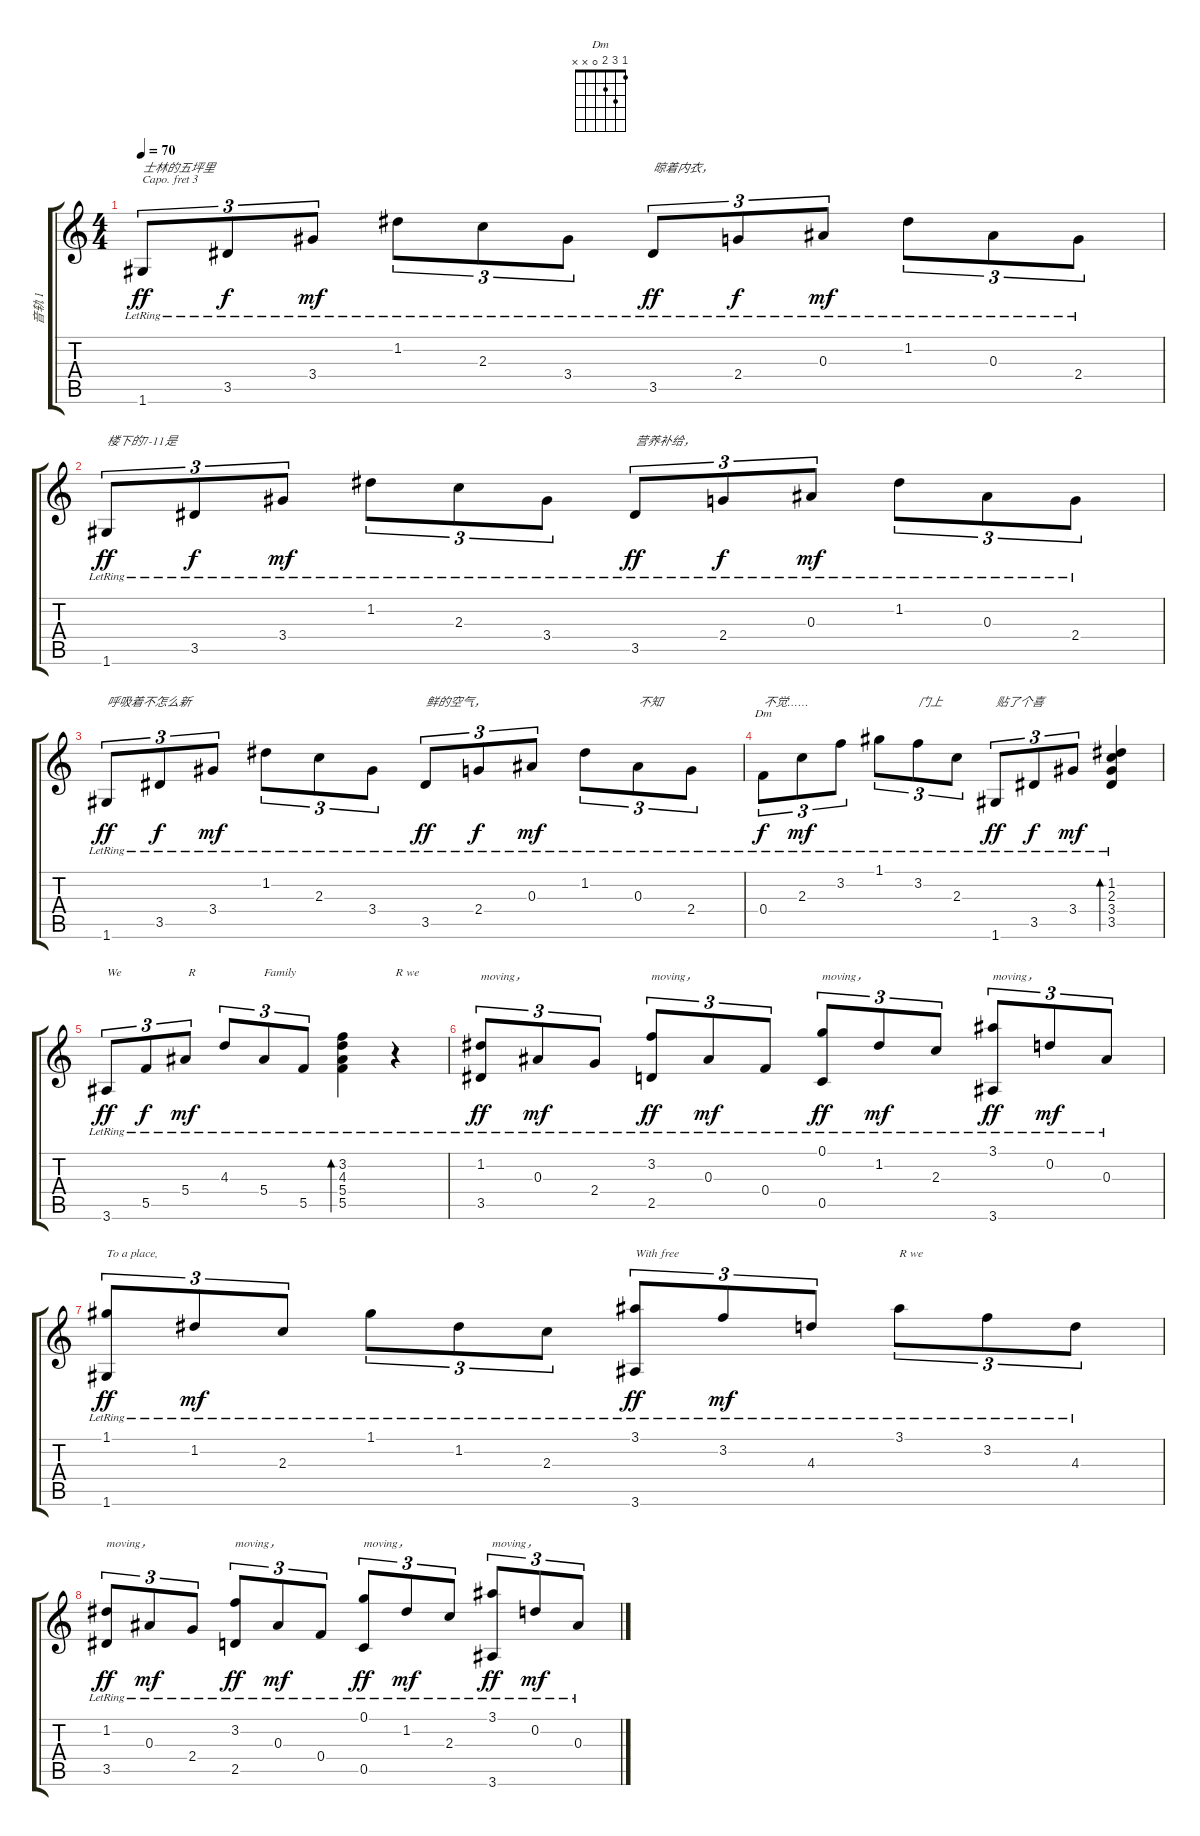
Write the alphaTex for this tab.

\track ("音轨 1" "音轨 1") {instrument electricguitarmuted}
\staff {score tabs}
\capo 3
\tuning (E4 B3 G3 D3 A2 E2) {hide}
\chord ("Dm" 1 3 2 0 x x)
\ts (4 4)
\tempo 70
\clef g2
\ks c
1.6{lr}.8{tu (3 2) txt "士林的五坪里" dy ff} 3.5{lr}.8{tu (3 2) dy f} 3.4{lr}.8{tu (3 2) dy mf} 1.2{lr}.8{tu (3 2)} 2.3{lr}.8{tu (3 2)} 3.4{lr}.8{tu (3 2)} 3.5{lr}.8{tu (3 2) txt "晾着内衣，" dy ff} 2.4{lr}.8{tu (3 2) dy f} 0.3{lr}.8{tu (3 2) dy mf} 1.2{lr}.8{tu (3 2)} 0.3{lr}.8{tu (3 2)} 2.4{lr}.8{tu (3 2)} |
1.6{lr}.8{tu (3 2) txt "楼下的7-11是" dy ff} 3.5{lr}.8{tu (3 2) dy f} 3.4{lr}.8{tu (3 2) dy mf} 1.2{lr}.8{tu (3 2)} 2.3{lr}.8{tu (3 2)} 3.4{lr}.8{tu (3 2)} 3.5{lr}.8{tu (3 2) txt "营养补给，" dy ff} 2.4{lr}.8{tu (3 2) dy f} 0.3{lr}.8{tu (3 2) dy mf} 1.2{lr}.8{tu (3 2)} 0.3{lr}.8{tu (3 2)} 2.4{lr}.8{tu (3 2)} |
1.6{lr}.8{tu (3 2) txt "呼吸着不怎么新" dy ff} 3.5{lr}.8{tu (3 2) dy f} 3.4{lr}.8{tu (3 2) dy mf} 1.2{lr}.8{tu (3 2)} 2.3{lr}.8{tu (3 2)} 3.4{lr}.8{tu (3 2)} 3.5{lr}.8{tu (3 2) txt "鲜的空气，" dy ff} 2.4{lr}.8{tu (3 2) dy f} 0.3{lr}.8{tu (3 2) dy mf} 1.2{lr}.8{tu (3 2)} 0.3{lr}.8{tu (3 2) txt "不知"} 2.4{lr}.8{tu (3 2)} |
0.4{lr}.8{tu (3 2) ch "Dm" txt "不觉……" dy f} 2.3{lr}.8{tu (3 2) dy mf} 3.2{lr}.8{tu (3 2)} 1.1{lr}.8{tu (3 2)} 3.2{lr}.8{tu (3 2) txt "门上"} 2.3{lr}.8{tu (3 2)} 1.6{lr}.8{tu (3 2) txt "贴了个喜 " dy ff} 3.5{lr}.8{tu (3 2) dy f} 3.4{lr}.8{tu (3 2) dy mf} (1.2{lr} 2.3{lr} 3.4{lr} 3.5{lr}).4{bd 120} |
3.6{lr}.8{tu (3 2) txt "We" dy ff} 5.5{lr}.8{tu (3 2) dy f} 5.4{lr}.8{tu (3 2) txt " R" dy mf} 4.3{lr}.8{tu (3 2)} 5.4{lr}.8{tu (3 2) txt "Family"} 5.5{lr}.8{tu (3 2)} (3.2{lr} 4.3{lr} 5.4{lr} 5.5{lr}).4{bd 120} r.4{txt "R we "} |
(1.2{lr} 3.5{lr}).8{tu (3 2) txt "moving，" dy ff} 0.3{lr}.8{tu (3 2) dy mf} 2.4{lr}.8{tu (3 2)} (3.2{lr} 2.5{lr}).8{tu (3 2) txt "moving，" dy ff} 0.3{lr}.8{tu (3 2) dy mf} 0.4{lr}.8{tu (3 2)} (0.1{lr} 0.5{lr}).8{tu (3 2) txt "moving，" dy ff} 1.2{lr}.8{tu (3 2) dy mf} 2.3{lr}.8{tu (3 2)} (3.1{lr} 3.6{lr}).8{tu (3 2) txt "moving，" dy ff} 0.2{lr}.8{tu (3 2) dy mf} 0.3{lr}.8{tu (3 2)} |
(1.1{lr} 1.6{lr}).8{tu (3 2) txt "To a place," dy ff} 1.2{lr}.8{tu (3 2) dy mf} 2.3{lr}.8{tu (3 2)} 1.1{lr}.8{tu (3 2)} 1.2{lr}.8{tu (3 2)} 2.3{lr}.8{tu (3 2)} (3.1{lr} 3.6{lr}).8{tu (3 2) txt "With free" dy ff} 3.2{lr}.8{tu (3 2) dy mf} 4.3{lr}.8{tu (3 2)} 3.1{lr}.8{tu (3 2) txt "R we "} 3.2{lr}.8{tu (3 2)} 4.3{lr}.8{tu (3 2)} |
(1.2{lr} 3.5{lr}).8{tu (3 2) txt "moving，" dy ff} 0.3{lr}.8{tu (3 2) dy mf} 2.4{lr}.8{tu (3 2)} (3.2{lr} 2.5{lr}).8{tu (3 2) txt "moving，" dy ff} 0.3{lr}.8{tu (3 2) dy mf} 0.4{lr}.8{tu (3 2)} (0.1{lr} 0.5{lr}).8{tu (3 2) txt "moving，" dy ff} 1.2{lr}.8{tu (3 2) dy mf} 2.3{lr}.8{tu (3 2)} (3.1{lr} 3.6{lr}).8{tu (3 2) txt "moving，" dy ff} 0.2{lr}.8{tu (3 2) dy mf} 0.3{lr}.8{tu (3 2)}
